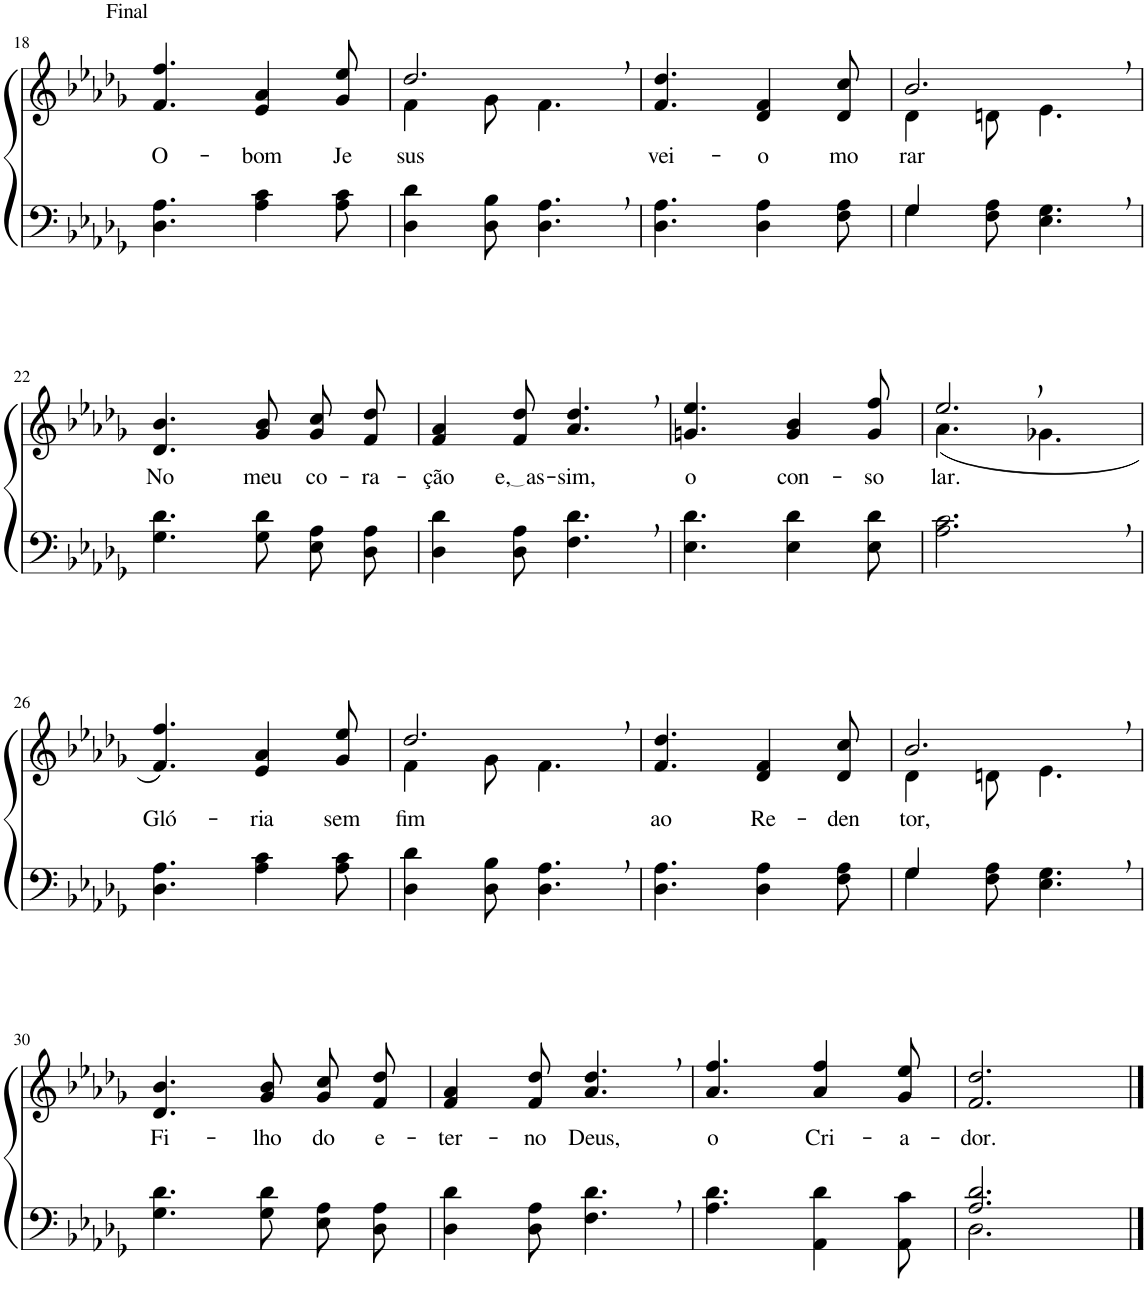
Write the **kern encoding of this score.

**kern	**kern	**text
*part2	*part1	*part1
*staff2	*staff1	*staff1
*I"Parte III e IV	*I"Parte I e II	*
!!LO:PB:g=z
*clefF4	*clefG2	*
*Trd2c3	*Trd2c3	*
*k[b-e-a-d-g-]	*k[b-e-a-d-g-]	*
*M6/8	*M6/8	*
=18	=18	=18
!	!LO:TX:a:t=Final	!
!	!	!LO:LY:b
4.D-\ 4.A-\	4.f/ 4.ff/	O-
!	!	!LO:LY:b
4A-\ 4c\	4e-/ 4a-/	-bom
!	!	!LO:LY:b
8A-\ 8c\	8g-/ 8ee-/	Je
=19	=19	=19
*	*^	*
!	!	!	!LO:LY:b
4D-\ 4d-\	2.dd-,/	4f\	sus
8D-\ 8B-\	.	8g-\	.
4.D-\, 4.A-\,	.	4.f\	.
=20	=20	=20	=20
!	!	!	!LO:LY:b
*	*v	*v	*
4.D-\ 4.A-\	4.f/ 4.dd-/	vei-
!	!	!LO:LY:b
4D-\ 4A-\	4d-/ 4f/	-o
!	!	!LO:LY:b
8F\ 8A-\	8d-/ 8cc/	mo-
=21	=21	=21
*^	*^	*
!	!	!	!	!LO:LY:b
4G-/	4G-\	2.b-,/	4d-\	-rar
2ryy	8F\ 8A-\	.	8dn\	.
.	4.E-\ 4.G-\	.	4.e-\	.
!!LO:LB:g=z
=22	=22	=22	=22	=22
!	!	!	!	!LO:LY:b
*v	*v	*	*	*
*	*v	*v	*
4.G-\ 4.d-\	4.d-/ 4.b-/	No
!	!	!LO:LY:b
8G-\ 8d-\L	8g-\ 8b-\L	meu
!	!	!LO:LY:b
8E-\ 8A-\	8g-\ 8cc\	co-
!	!	!LO:LY:b
8D-\ 8A-\J	8f\ 8dd-\J	-ra-
=23	=23	=23
!	!	!LO:LY:b
4D-\ 4d-\	4f/ 4a-/	-ção
!	!	!LO:LY:b
8D-\ 8A-\	8f/ 8dd-/	e, as
!	!	!LO:LY:b
4.F\, 4.d-\,	4.a-/, 4.dd-/,	-sim,
=24	=24	=24
!	!	!LO:LY:b
4.E-\ 4.d-\	4.gn/ 4.ee-/	o
!	!	!LO:LY:b
4E-\ 4d-\	4g/ 4b-/	con-
!	!	!LO:LY:b
8E-\ 8d-\	8g/ 8ff/	-so-
=25	=25	=25
*	*^	*
!	!	!	!LO:LY:b
2.A-\, 2.c\,	2.ee-,/	(4.a-\	-lar.
.	.	4.g-X\	.
!!LO:LB:g=z
=26	=26	=26	=26
!	!	!	!LO:LY:b
*	*v	*v	*
4.D-\ 4.A-\	4.f/ 4.ff/)	Gló-
!	!	!LO:LY:b
4A-\ 4c\	4e-/ 4a-/	-ria
!	!	!LO:LY:b
8A-\ 8c\	8g-/ 8ee-/	sem
=27	=27	=27
*	*^	*
!	!	!	!LO:LY:b
4D-\ 4d-\	2.dd-,/	4f\	fim
8D-\ 8B-\	.	8g-\	.
4.D-\, 4.A-\,	.	4.f\	.
=28	=28	=28	=28
!	!	!	!LO:LY:b
*	*v	*v	*
4.D-\ 4.A-\	4.f/ 4.dd-/	-ao
!	!	!LO:LY:b
4D-\ 4A-\	4d-/ 4f/	Re-
!	!	!LO:LY:b
8F\ 8A-\	8d-/ 8cc/	-den-
=29	=29	=29
*^	*^	*
!	!	!	!	!LO:LY:b
4G-/	4G-\	2.b-,/	4d-\	-tor,
2ryy	8F\ 8A-\	.	8dn\	.
.	4.E-\ 4.G-\	.	4.e-\	.
!!LO:LB:g=z
=30	=30	=30	=30	=30
!	!	!	!	!LO:LY:b
*v	*v	*	*	*
*	*v	*v	*
4.G-\ 4.d-\	4.d-/ 4.b-/	Fi-
!	!	!LO:LY:b
8G-\ 8d-\L	8g-\ 8b-\L	-lho
!	!	!LO:LY:b
8E-\ 8A-\	8g-\ 8cc\	do
!	!	!LO:LY:b
8D-\ 8A-\J	8f\ 8dd-\J	e-
=31	=31	=31
!	!	!LO:LY:b
4D-\ 4d-\	4f/ 4a-/	-ter-
!	!	!LO:LY:b
8D-\ 8A-\	8f/ 8dd-/	-no
!	!	!LO:LY:b
4.F\, 4.d-\,	4.a-/, 4.dd-/,	Deus,
=32	=32	=32
!	!	!LO:LY:b
4.A-\ 4.d-\	4.a-/ 4.ff/	o
!	!	!LO:LY:b
4AA-\ 4d-\	4a-/ 4ff/	Cri-
!	!	!LO:LY:b
8AA-\ 8c\	8g-/ 8ee-/	-a-
=33	=33	=33
*^	*	*
!	!	!	!LO:LY:b
2.A-/ 2.d-/	2.D-\	2.f/ 2.dd-/	-dor.
*v	*v	*	*
==	==	==
*-	*-	*-
